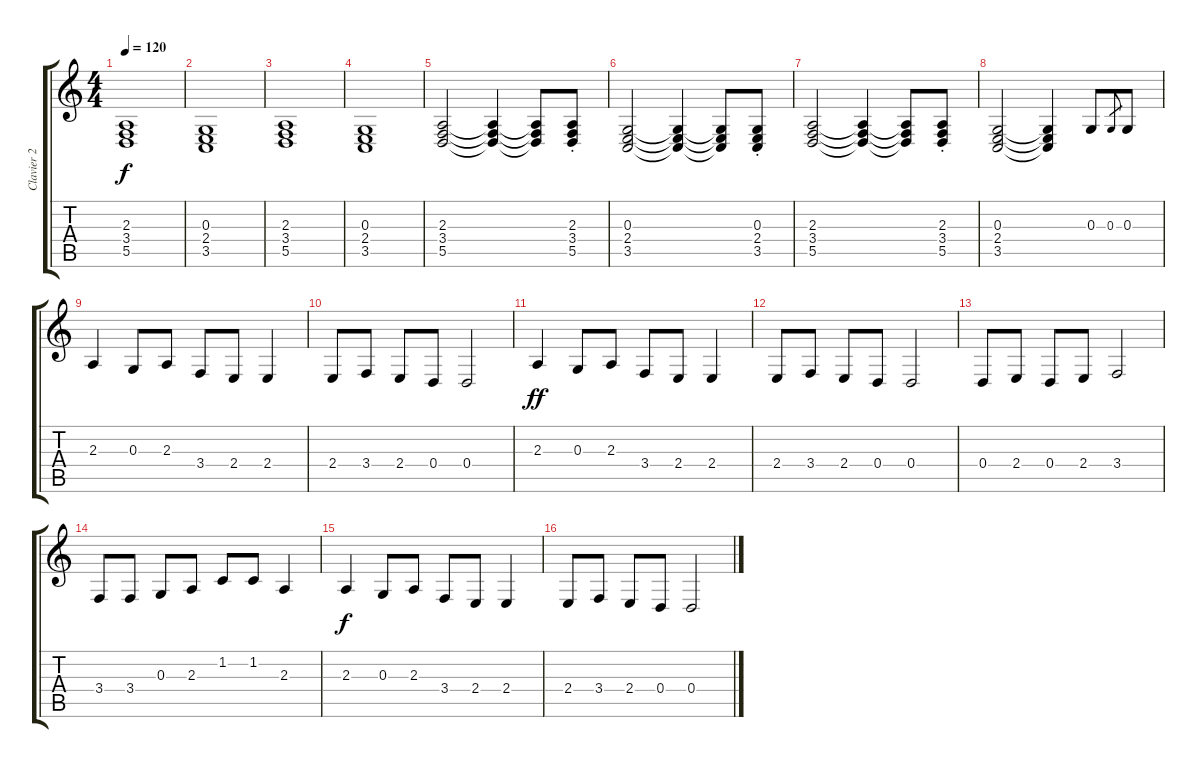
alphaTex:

\track ("Clavier 2" "Clavier 2") {instrument brightacousticpiano}
\staff {score tabs}
\tuning (E4 B3 G3 D3 A2 E2) {hide}
\ts (4 4)
\tempo 120
\clef g2
\ks c
(2.3 3.4 5.5).1{dy f} |
(0.3 2.4 3.5).1 |
(2.3 3.4 5.5).1 |
(0.3 2.4 3.5).1 |
(2.3 3.4 5.5).2 (2.3{t} 3.4{t} 5.5{t}).4 (2.3{t} 3.4{t} 5.5{t}).8 (2.3{st} 3.4 5.5).8 |
(0.3 2.4 3.5).2 (0.3{t} 2.4{t} 3.5{t}).4 (0.3{t} 2.4{t} 3.5{t}).8 (0.3{st} 2.4 3.5).8 |
(2.3 3.4 5.5).2 (2.3{t} 3.4{t} 5.5{t}).4 (2.3{t} 3.4{t} 5.5{t}).8 (2.3{st} 3.4 5.5).8 |
(0.3 2.4 3.5).2 (0.3{t} 2.4{t} 3.5{t}).4 0.3.8 0.3.8{gr} 0.3.8 |
2.3.4 0.3.8 2.3.8 3.4.8 2.4.8 2.4.4 |
2.4.8 3.4.8 2.4.8 0.4.8 0.4.2 |
2.3.4{dy ff} 0.3.8 2.3.8 3.4.8 2.4.8 2.4.4 |
2.4.8 3.4.8 2.4.8 0.4.8 0.4.2 |
0.4.8 2.4.8 0.4.8 2.4.8 3.4.2 |
3.4.8 3.4.8 0.3.8 2.3.8 1.2.8 1.2.8 2.3.4 |
2.3.4{dy f} 0.3.8 2.3.8 3.4.8 2.4.8 2.4.4 |
2.4.8 3.4.8 2.4.8 0.4.8 0.4.2
